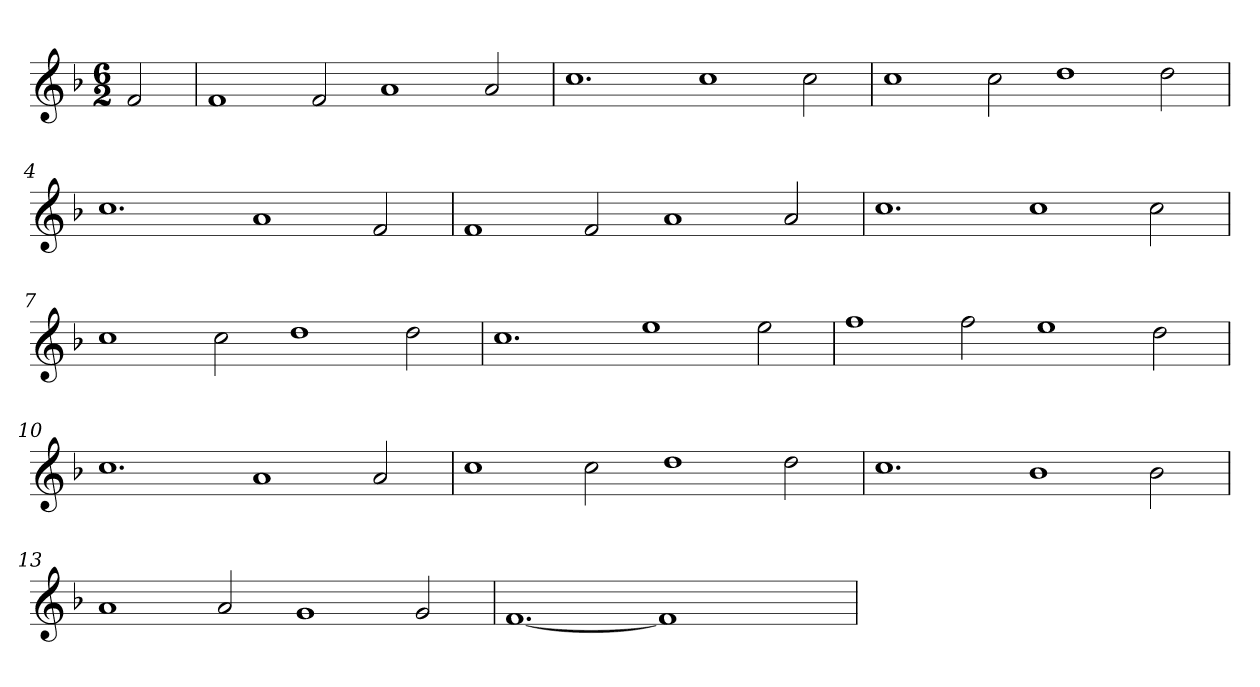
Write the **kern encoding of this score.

**kern
*part1
*staff1
*clefG2
*k[b-]
*F:
*M6/2
=
2f
=1
1f
2f
1a
2a
=2
1.cc
1cc
2cc
=3
1cc
2cc
1dd
2dd
=4
1.cc
1a
2f
=5
1f
2f
1a
2a
=6
1.cc
1cc
2cc
=7
1cc
2cc
1dd
2dd
=8
1.cc
1ee
2ee
=9
1ff
2ff
1ee
2dd
=10
1.cc
1a
2a
=11
1cc
2cc
1dd
2dd
=12
1.cc
1b-
2b-
=13
1a
2a
1g
2g
=14
[1.f
1f]
2ryy
=
*-
